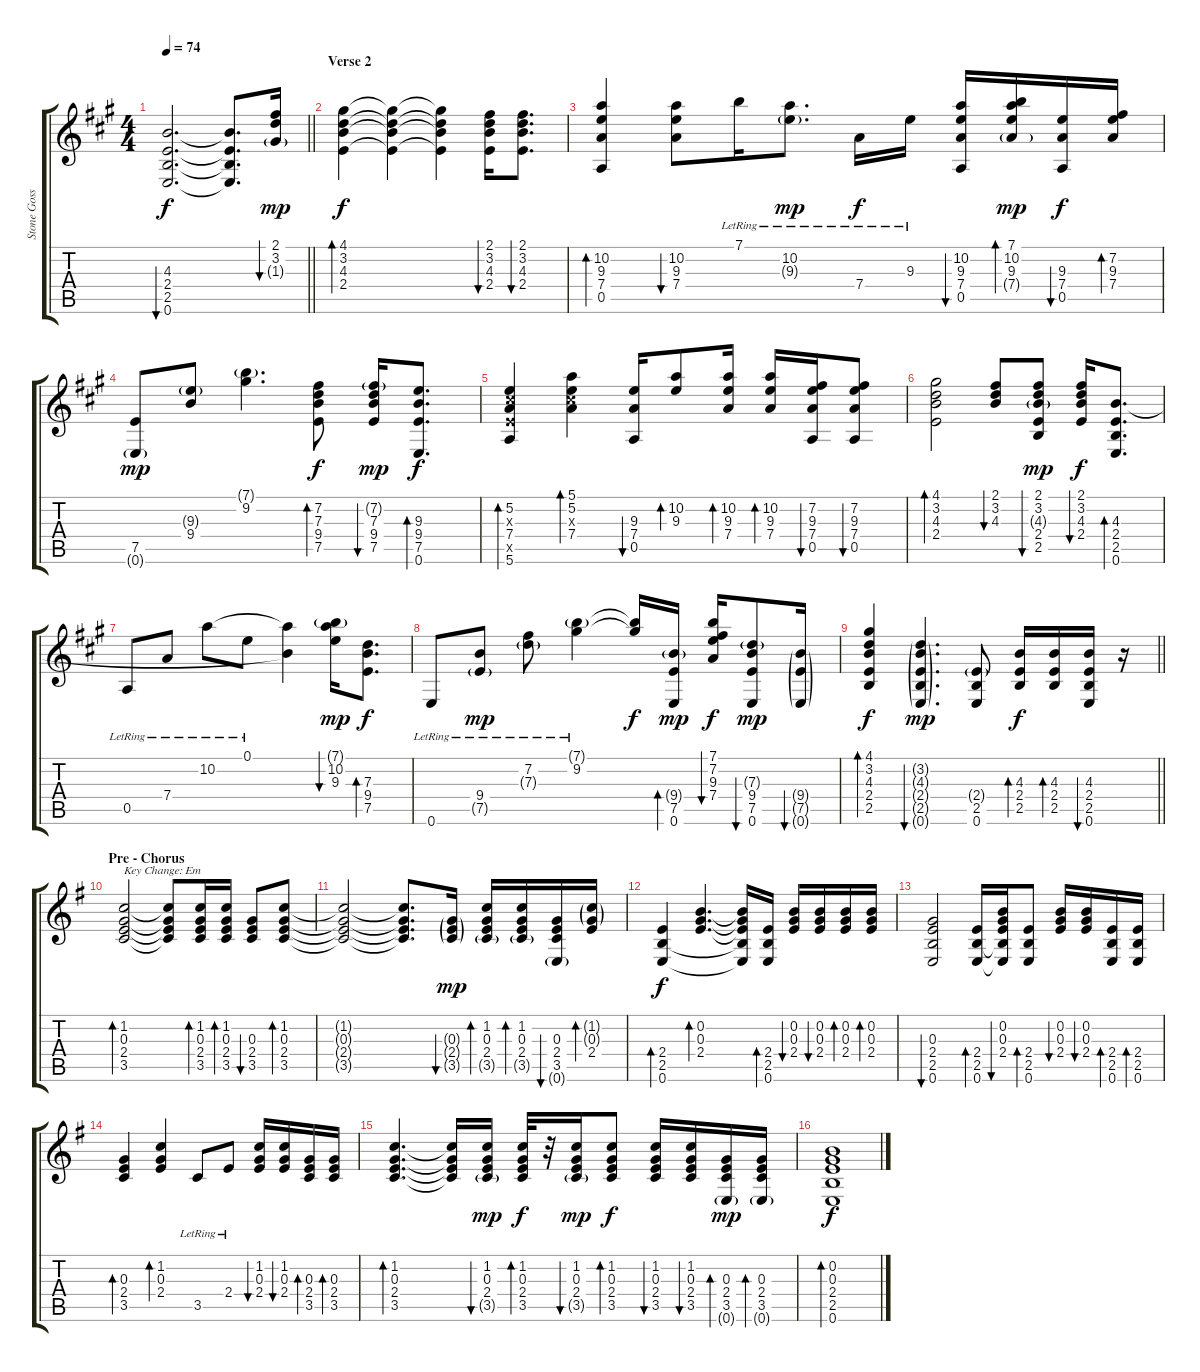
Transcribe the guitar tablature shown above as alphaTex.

\track ("Stone Gossard" "Stone Goss") {instrument electricguitarclean}
\staff {score tabs}
\tuning (E4 B3 G3 D3 A2 E2) {hide}
\ts (4 4)
\tempo 74
\clef g2
\barLineRight lightlight
\ks a
(4.3 2.4 2.5 0.6).2{d bu 30 dy f} (4.3{t} 2.4{t} 2.5{t} 0.6{t}).8{d} (2.1 3.2 1.3{g}).16{bu 30 dy mp} |
\section ("" "Verse 2")
(4.1 3.2 4.3 2.4).4{bd 60 dy f} (4.1{t} 3.2{t} 4.3{t} 2.4{t}).4 (4.1{t} 3.2{t} 4.3{t} 2.4{t}).4 (2.1 3.2 4.3 2.4).16{bu 30} (2.1 3.2 4.3 2.4).8{d bu 30} |
(10.2 9.3 7.4 0.5).4{bd 60} (10.2 9.3 7.4).8{bu 30} 7.1{lr}.16 (10.2{lr} 9.3{g}).8{d dy mp} 7.4{lr}.16{dy f} 9.3{lr}.16 (10.2 9.3 7.4 0.5).16{bu 30} (7.1 10.2 9.3 7.4{g}).16{bd 30 dy mp} (9.3 7.4 0.5).16{bu 30 dy f} (7.2 9.3 7.4).16{bd 30} |
(7.5 0.6{g}).8{dy mp} (9.3{g} 9.4).8 (7.1{g} 9.2).4{d} (7.2 7.3 9.4 7.5).8{bd 30 dy f} (7.2{g} 7.3 9.4 7.5).16{bu 30 dy mp} (9.3 9.4 7.5 0.6).8{d bd 30 dy f} |
(5.2 6.3{x} 7.4 7.5{x} 5.6).4{bd 30} (5.1 5.2 6.3{x} 7.4).4{bd 30} (9.3 7.4 0.5).16{bu 30} (10.2 9.3).8{bd 30} (10.2 9.3 7.4).16{bd 30} (10.2 9.3 7.4).16{bd 30} (7.2 9.3 7.4 0.5).16{bu 30} (7.2 9.3 7.4 0.5).8{bu 30} |
(4.1 3.2 4.3 2.4).2{bd 60} (2.1 3.2 4.3).8{bu 30} (2.1 3.2 4.3{g} 2.4 2.5).8{bu 30 dy mp} (2.1 3.2 4.3 2.4).16{bu 30 dy f} (4.3 2.4 2.5 0.6).8{d bd 30} |
0.5{lr}.8 7.4{lr}.8 10.2{lr}.8 0.1{lr}.8 (10.2{t} 4.3{t}).4 (7.1{g} 10.2 9.3).16{bu 30 dy mp} (7.3 9.4 7.5).8{d bd 30 dy f} |
0.6{lr}.8 (9.4{lr} 7.5{g lr}).8{dy mp} (7.2{lr} 7.3{g lr}).8 (7.1{g lr} 9.2{lr}).4 (7.1{t} 9.2{t}).16{dy f} (9.4{g} 7.5 0.6).16{bd 30 dy mp} (7.1 7.2 9.3 7.4).16{bu 30 dy f} (7.3{g} 9.4 7.5 0.6).8{bu 30 dy mp} (9.4{g} 7.5{g} 0.6{g}).16{bu 30} |
\barLineRight lightlight
(4.1 3.2 4.3 2.4 2.5).4{bd 30 dy f} (3.2{g} 4.3{g} 2.4{g} 2.5{g} 0.6{g}).4{d bu 30 dy mp} (2.4{g} 2.5 0.6).8 (4.3 2.4 2.5).16{bd 30 dy f} (4.3 2.4 2.5).16{bd 30} (4.3 2.4 2.5 0.6).16{bu 30} r.16 |
\section ("" "Pre - Chorus")
\ks eminor
(1.2 0.3 2.4 3.5).2{bd 30 txt "Key Change: Em"} (1.2{t} 0.3{t} 2.4{t} 3.5{t}).8 (1.2 0.3 2.4 3.5).16{bd 30} (1.2 0.3 2.4 3.5).16{bd 30} (0.3 2.4 3.5).8{bu 30} (1.2 0.3 2.4 3.5).8{bd 30} |
(1.2{t} 0.3{t} 2.4{t} 3.5{t}).2 (1.2{t} 0.3{t} 2.4{t} 3.5{t}).8{d} (0.3{g} 2.4{g} 3.5{g}).16{bu 30 dy mp} (1.2 0.3 2.4 3.5{g}).16{bd 30} (1.2 0.3 2.4 3.5{g}).16{bd 30} (0.3 2.4 3.5 0.6{g}).16{bu 30} (1.2{g} 0.3{g} 2.4).16{bd 30} |
(2.4 2.5 0.6).4{bd 30 dy f} (0.2 0.3 2.4).4{d bd 30} (0.2{t} 0.3{t} 2.4{t} 2.5{t} 0.6{t}).16 (2.4 2.5 0.6).16{bd 30} (0.2 0.3 2.4).16{bu 30} (0.2 0.3 2.4).16{bu 30} (0.2 0.3 2.4).16{bd 30} (0.2 0.3 2.4).16{bd 30} |
(0.3 2.4 2.5 0.6).2{bu 30} (2.4 2.5 0.6).16{bd 30} (0.2 0.3 2.4 2.5{t} 0.6{t}).16{bu 30} (2.4 2.5 0.6).8{bd 30} (0.2 0.3 2.4).16{bu 30} (0.2 0.3 2.4).16{bu 30} (2.4 2.5 0.6).16{bd 30} (2.4 2.5 0.6).16{bd 30} |
(0.3 2.4 3.5).4{bd 30} (1.2 0.3 2.4).4{bd 30} 3.5{lr}.8 2.4{lr}.8 (1.2 0.3 2.4).16{bu 30} (1.2 0.3 2.4).16{bu 30} (0.3 2.4 3.5).16{bd 30} (0.3 2.4 3.5).16{bd 30} |
(1.2 0.3 2.4 3.5).4{d bd 30} (1.2{t} 0.3{t} 2.4{t} 3.5{t}).16 (1.2 0.3 2.4 3.5{g}).16{bu 30 dy mp} (1.2 0.3 2.4 3.5).32{bd 30 dy f} r.32 (1.2 0.3 2.4 3.5{g}).16{bu 30 dy mp} (1.2 0.3 2.4 3.5).8{bd 30 dy f} (1.2 0.3 2.4 3.5).16{bu 30} (1.2 0.3 2.4 3.5).16{bu 30} (0.3 2.4 3.5 0.6{g}).16{bd 30 dy mp} (0.3 2.4 3.5 0.6{g}).16{bd 30} |
(0.2 0.3 2.4 2.5 0.6).1{bd 30 dy f}
